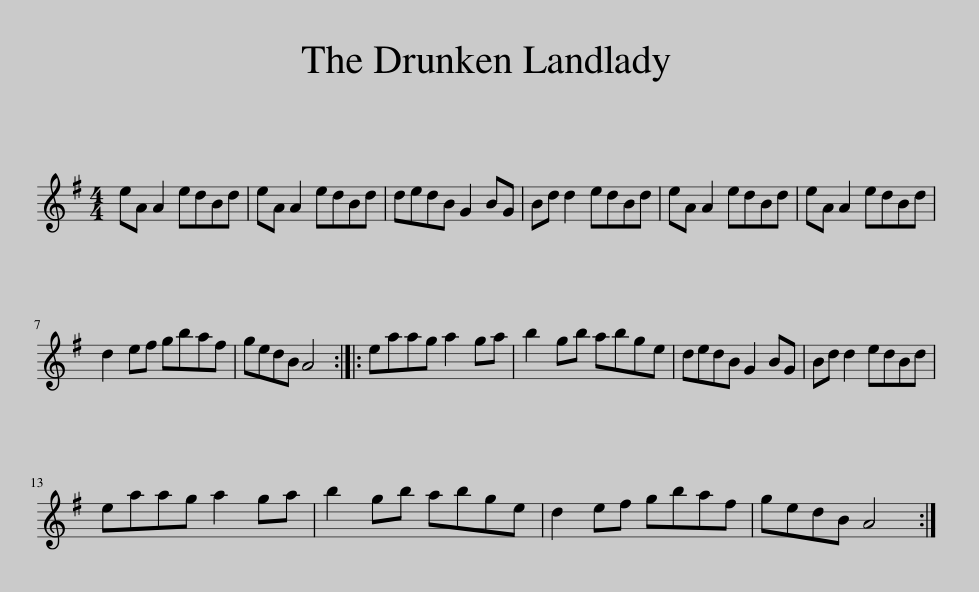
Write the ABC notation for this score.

X:1
L:1/8
M:4/4
I:linebreak $
K:G
V:1 treble
V:1
 eA A2 edBd | eA A2 edBd | dedB G2 BG | Bd d2 edBd | eA A2 edBd | %5
 eA A2 edBd |$ d2 ef gbaf | gedB A4 :: eaag a2 ga | b2 gb abge | %10
 dedB G2 BG | Bd d2 edBd |$ eaag a2 ga | b2 gb abge | d2 ef gbaf | %15
 gedB A4 :| %16
